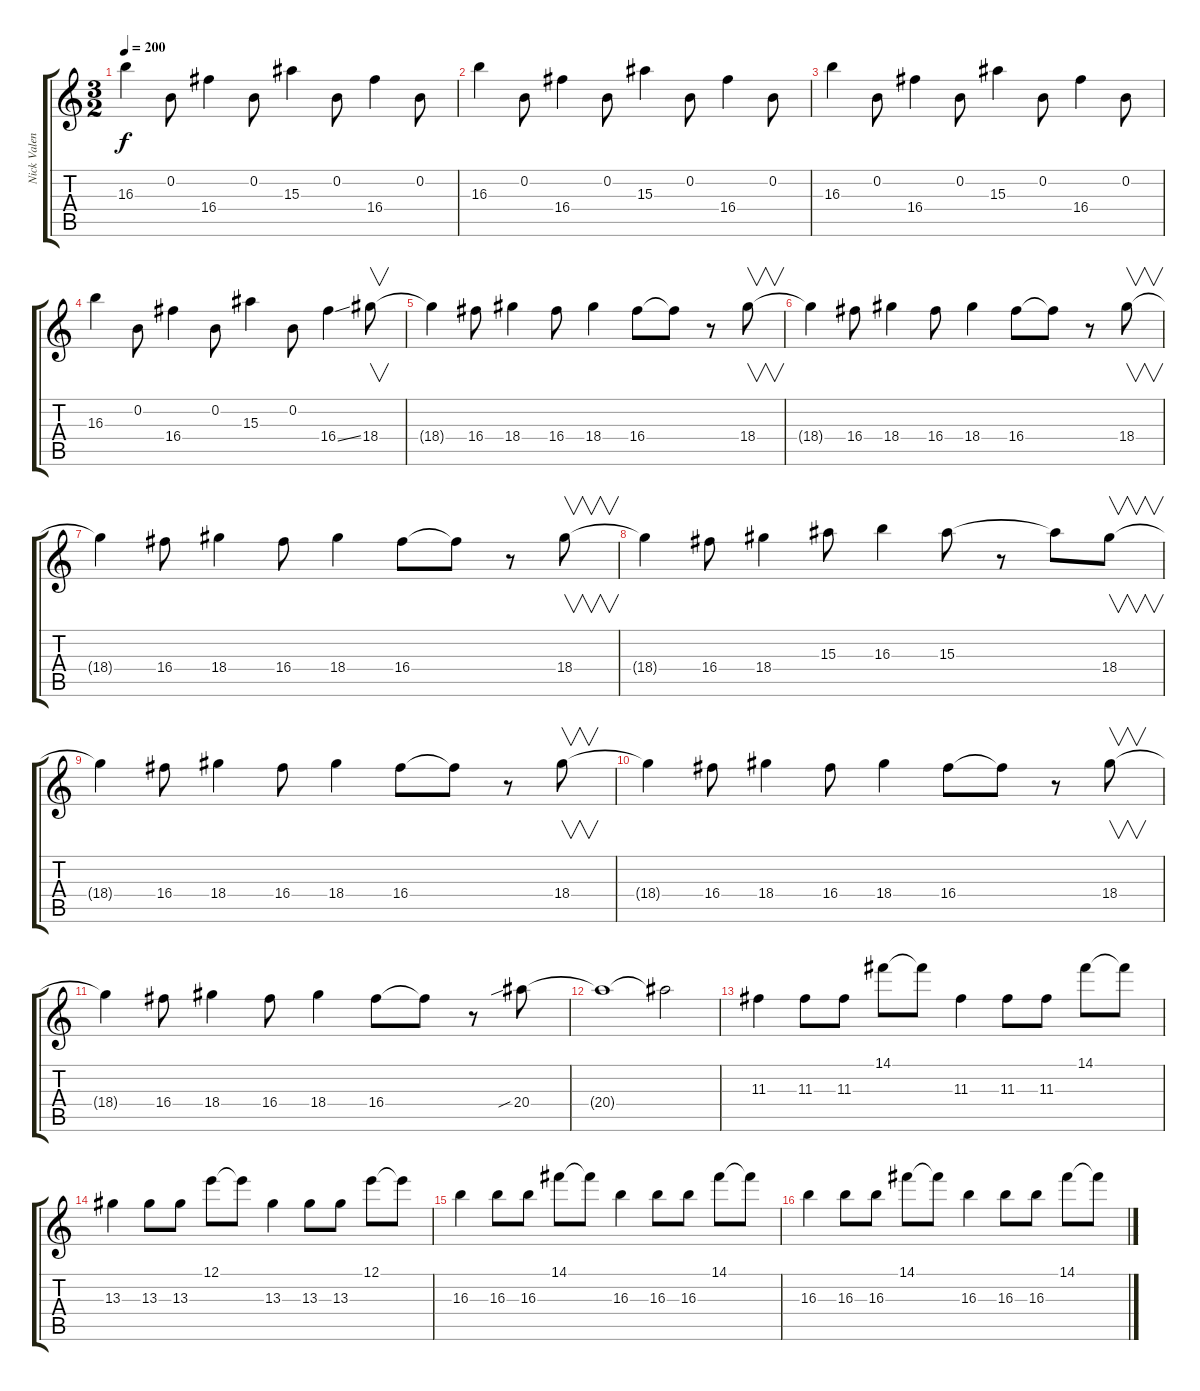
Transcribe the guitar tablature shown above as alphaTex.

\track ("Nick Valensi" "Nick Valen") {instrument overdrivenguitar}
\staff {score tabs}
\tuning (E4 B3 G3 D3 A2 E2) {hide}
\ts (3 2)
\tempo 200
\clef g2
\ks c
16.3.4{dy f} 0.2.8 16.4.4 0.2.8 15.3.4 0.2.8 16.4.4 0.2.8 |
16.3.4 0.2.8 16.4.4 0.2.8 15.3.4 0.2.8 16.4.4 0.2.8 |
16.3.4 0.2.8 16.4.4 0.2.8 15.3.4 0.2.8 16.4.4 0.2.8 |
16.3.4 0.2.8 16.4.4 0.2.8 15.3.4 0.2.8 16.4{ss}.4 18.4.8{v} |
18.4{t}.4 16.4.8 18.4.4 16.4.8 18.4.4 16.4.8 16.4{t}.8 r.8 18.4.8{v} |
18.4{t}.4 16.4.8 18.4.4 16.4.8 18.4.4 16.4.8 16.4{t}.8 r.8 18.4.8{v} |
18.4{t}.4 16.4.8 18.4.4 16.4.8 18.4.4 16.4.8 16.4{t}.8 r.8 18.4.8{v} |
18.4{t}.4 16.4.8 18.4.4 15.3.8 16.3.4 15.3.8 r.8 15.3{t}.8 18.4.8{v} |
18.4{t}.4 16.4.8 18.4.4 16.4.8 18.4.4 16.4.8 16.4{t}.8 r.8 18.4.8{v} |
18.4{t}.4 16.4.8 18.4.4 16.4.8 18.4.4 16.4.8 16.4{t}.8 r.8 18.4.8{v} |
18.4{t}.4 16.4.8 18.4.4 16.4.8 18.4.4 16.4.8 16.4{t}.8 r.8 20.4{sib}.8 |
20.4{t}.1 20.4{t}.2 |
11.3.4 11.3.8 11.3.8 14.1.8 14.1{t}.8 11.3.4 11.3.8 11.3.8 14.1.8 14.1{t}.8 |
13.3.4 13.3.8 13.3.8 12.1.8 12.1{t}.8 13.3.4 13.3.8 13.3.8 12.1.8 12.1{t}.8 |
16.3.4 16.3.8 16.3.8 14.1.8 14.1{t}.8 16.3.4 16.3.8 16.3.8 14.1.8 14.1{t}.8 |
16.3.4 16.3.8 16.3.8 14.1.8 14.1{t}.8 16.3.4 16.3.8 16.3.8 14.1.8 14.1{t}.8
